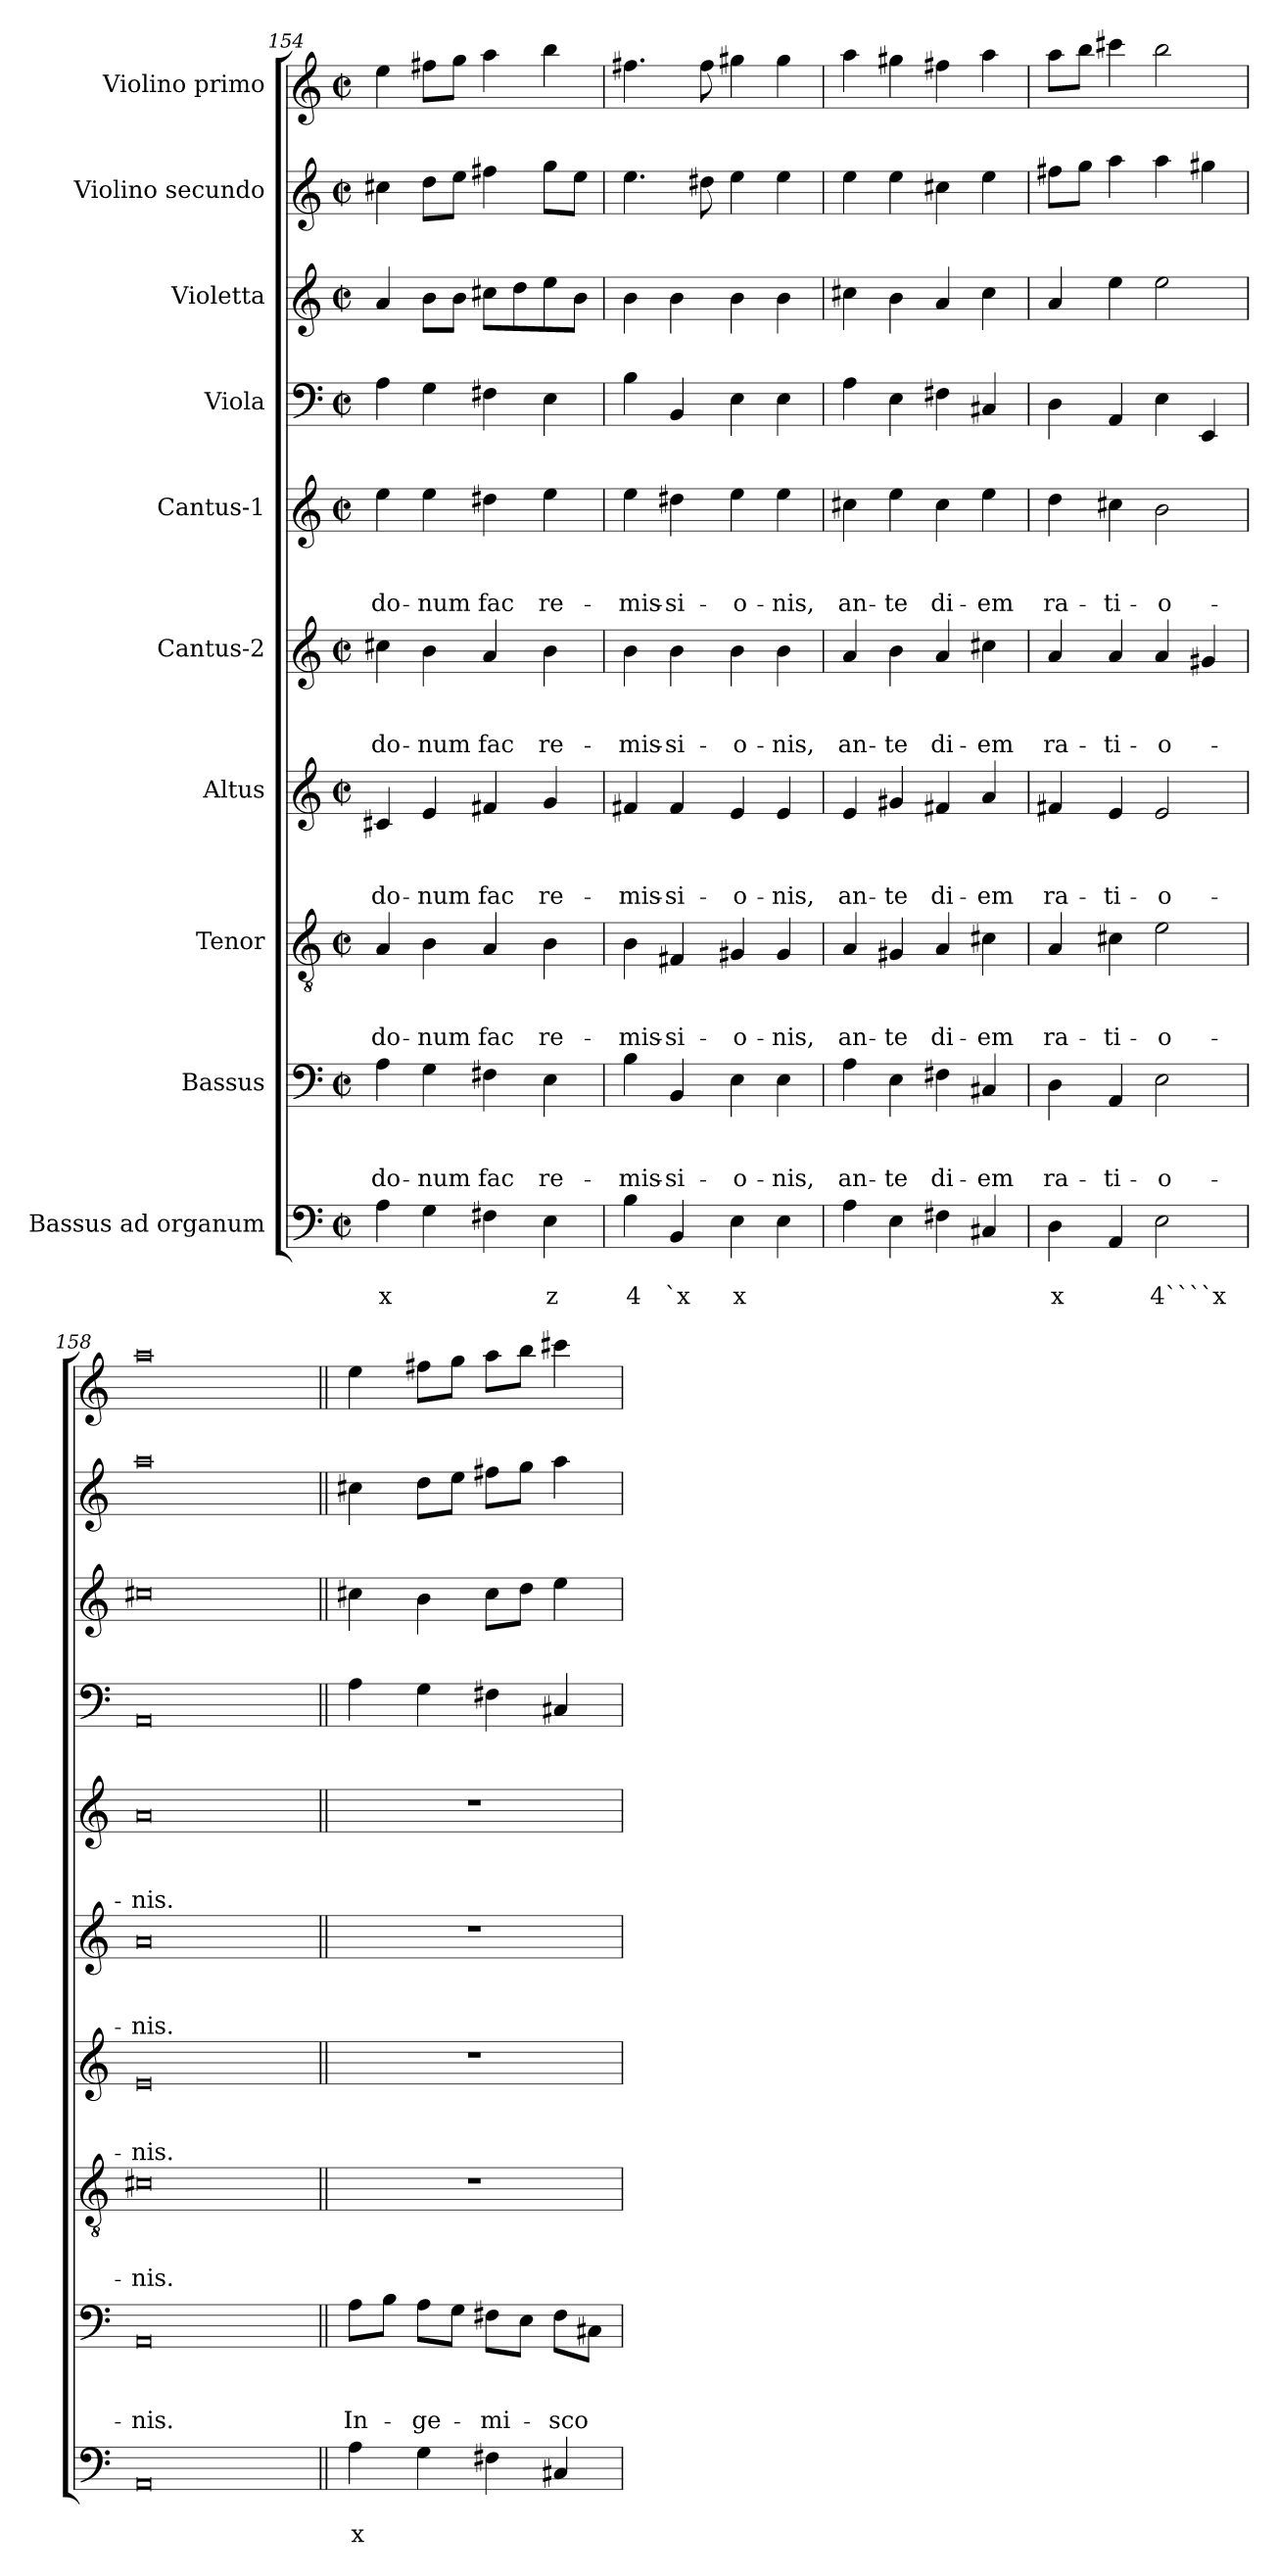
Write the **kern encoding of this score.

**kern	**text	**text	**kern	**text	**text	**text	**kern	**text	**text	**text	**kern	**text	**text	**text	**kern	**text	**text	**text	**kern	**text	**text	**text	**kern	**kern	**kern	**kern
*part10	*part10	*part10	*part9	*part9	*part9	*part9	*part8	*part8	*part8	*part8	*part7	*part7	*part7	*part7	*part6	*part6	*part6	*part6	*part5	*part5	*part5	*part5	*part4	*part3	*part2	*part1
*staff10	*staff10	*staff10	*staff9	*staff9	*staff9	*staff9	*staff8	*staff8	*staff8	*staff8	*staff7	*staff7	*staff7	*staff7	*staff6	*staff6	*staff6	*staff6	*staff5	*staff5	*staff5	*staff5	*staff4	*staff3	*staff2	*staff1
*I"Bassus ad  organum	*	*	*I"Bassus	*	*	*	*I"Tenor	*	*	*	*I"Altus	*	*	*	*I"Cantus-2	*	*	*	*I"Cantus-1	*	*	*	*I"Viola	*I"Violetta	*I"Violino secundo	*I"Violino primo
*clefF4	*	*	*clefF4	*	*	*	*clefGv2	*	*	*	*clefG2	*	*	*	*clefG2	*	*	*	*clefG2	*	*	*	*clefF4	*clefG2	*clefG2	*clefG2
*k[]	*	*	*k[]	*	*	*	*k[]	*	*	*	*k[]	*	*	*	*k[]	*	*	*	*k[]	*	*	*	*k[]	*k[]	*k[]	*k[]
*C:	*	*	*C:	*	*	*	*C:	*	*	*	*C:	*	*	*	*C:	*	*	*	*C:	*	*	*	*C:	*C:	*C:	*C:
*M2/2	*	*	*M2/2	*	*	*	*M2/2	*	*	*	*M2/2	*	*	*	*M2/2	*	*	*	*M2/2	*	*	*	*M2/2	*M2/2	*M2/2	*M2/2
*met(c|)	*	*	*met(c|)	*	*	*	*met(c|)	*	*	*	*met(c|)	*	*	*	*met(c|)	*	*	*	*met(c|)	*	*	*	*met(c|)	*met(c|)	*met(c|)	*met(c|)
=154	=154	=154	=154	=154	=154	=154	=154	=154	=154	=154	=154	=154	=154	=154	=154	=154	=154	=154	=154	=154	=154	=154	=154	=154	=154	=154
!	!	!LO:LY:b	!	!	!	!LO:LY:b	!	!	!	!LO:LY:b	!	!	!	!LO:LY:b	!	!	!	!LO:LY:b	!	!	!	!LO:LY:b	!	!	!	!
4A\	.	x	4A\	.	.	do-	4A/	.	.	do-	4c#X/	.	.	do-	4cc#X\	.	.	do-	4ee\	.	.	do-	4A\	4a/	4cc#X\	4ee\
!	!	!	!	!	!	!LO:LY:b	!	!	!	!LO:LY:b	!	!	!	!LO:LY:b	!	!	!	!LO:LY:b	!	!	!	!LO:LY:b	!	!	!	!
4G\	.	.	4G\	.	.	-num	4B\	.	.	-num	4e/	.	.	-num	4b\	.	.	-num	4ee\	.	.	-num	4G\	8b\L	8dd\L	8ff#X\L
.	.	.	.	.	.	.	.	.	.	.	.	.	.	.	.	.	.	.	.	.	.	.	.	8b\J	8ee\J	8gg\J
!	!	!	!	!	!	!LO:LY:b	!	!	!	!LO:LY:b	!	!	!	!LO:LY:b	!	!	!	!LO:LY:b	!	!	!	!LO:LY:b	!	!	!	!
4F#X\	.	.	4F#X\	.	.	fac	4A/	.	.	fac	4f#X/	.	.	fac	4a/	.	.	fac	4dd#X\	.	.	fac	4F#X\	8cc#X\L	4ff#X\	4aa\
.	.	.	.	.	.	.	.	.	.	.	.	.	.	.	.	.	.	.	.	.	.	.	.	8dd\	.	.
!	!	!LO:LY:b	!	!	!	!LO:LY:b	!	!	!	!LO:LY:b	!	!	!	!LO:LY:b	!	!	!	!LO:LY:b	!	!	!	!LO:LY:b	!	!	!	!
4E\	.	z	4E\	.	.	re-	4B\	.	.	re-	4g/	.	.	re-	4b\	.	.	re-	4ee\	.	.	re-	4E\	8ee\	8gg\L	4bb\
.	.	.	.	.	.	.	.	.	.	.	.	.	.	.	.	.	.	.	.	.	.	.	.	8b\J	8ee\J	.
=155	=155	=155	=155	=155	=155	=155	=155	=155	=155	=155	=155	=155	=155	=155	=155	=155	=155	=155	=155	=155	=155	=155	=155	=155	=155	=155
!	!	!LO:LY:b	!	!	!	!LO:LY:b	!	!	!	!LO:LY:b	!	!	!	!LO:LY:b	!	!	!	!LO:LY:b	!	!	!	!LO:LY:b	!	!	!	!
4B\	.	4	4B\	.	.	-mis-	4B\	.	.	-mis-	4f#X/	.	.	-mis-	4b\	.	.	-mis-	4ee\	.	.	-mis-	4B\	4b\	4.ee\	4.ff#X\
!	!	!LO:LY:b	!	!	!	!LO:LY:b	!	!	!	!LO:LY:b	!	!	!	!LO:LY:b	!	!	!	!LO:LY:b	!	!	!	!LO:LY:b	!	!	!	!
4BB/	.	`x	4BB/	.	.	-si-	4F#X/	.	.	-si-	4f#/	.	.	-si-	4b\	.	.	-si-	4dd#X\	.	.	-si-	4BB/	4b\	.	.
.	.	.	.	.	.	.	.	.	.	.	.	.	.	.	.	.	.	.	.	.	.	.	.	.	8dd#X\	8ff#\
!	!	!LO:LY:b	!	!	!	!LO:LY:b	!	!	!	!LO:LY:b	!	!	!	!LO:LY:b	!	!	!	!LO:LY:b	!	!	!	!LO:LY:b	!	!	!	!
4E\	.	x	4E\	.	.	-o-	4G#X/	.	.	-o-	4e/	.	.	-o-	4b\	.	.	-o-	4ee\	.	.	-o-	4E\	4b\	4ee\	4gg#X\
!	!	!	!	!	!	!LO:LY:b	!	!	!	!LO:LY:b	!	!	!	!LO:LY:b	!	!	!	!LO:LY:b	!	!	!	!LO:LY:b	!	!	!	!
4E\	.	.	4E\	.	.	-nis,	4G#/	.	.	-nis,	4e/	.	.	-nis,	4b\	.	.	-nis,	4ee\	.	.	-nis,	4E\	4b\	4ee\	4gg#\
=156	=156	=156	=156	=156	=156	=156	=156	=156	=156	=156	=156	=156	=156	=156	=156	=156	=156	=156	=156	=156	=156	=156	=156	=156	=156	=156
!	!	!	!	!	!	!LO:LY:b	!	!	!	!LO:LY:b	!	!	!	!LO:LY:b	!	!	!	!LO:LY:b	!	!	!	!LO:LY:b	!	!	!	!
4A\	.	.	4A\	.	.	an-	4A/	.	.	an-	4e/	.	.	an-	4a/	.	.	an-	4cc#X\	.	.	an-	4A\	4cc#X\	4ee\	4aa\
!	!	!	!	!	!	!LO:LY:b	!	!	!	!LO:LY:b	!	!	!	!LO:LY:b	!	!	!	!LO:LY:b	!	!	!	!LO:LY:b	!	!	!	!
4E\	.	.	4E\	.	.	-te	4G#X/	.	.	-te	4g#X/	.	.	-te	4b\	.	.	-te	4ee\	.	.	-te	4E\	4b\	4ee\	4gg#X\
!	!	!	!	!	!	!LO:LY:b	!	!	!	!LO:LY:b	!	!	!	!LO:LY:b	!	!	!	!LO:LY:b	!	!	!	!LO:LY:b	!	!	!	!
4F#X\	.	.	4F#X\	.	.	di-	4A/	.	.	di-	4f#X/	.	.	di-	4a/	.	.	di-	4cc#\	.	.	di-	4F#X\	4a/	4cc#X\	4ff#X\
!	!	!	!	!	!	!LO:LY:b	!	!	!	!LO:LY:b	!	!	!	!LO:LY:b	!	!	!	!LO:LY:b	!	!	!	!LO:LY:b	!	!	!	!
4C#X/	.	.	4C#X/	.	.	-em	4c#X\	.	.	-em	4a/	.	.	-em	4cc#X\	.	.	-em	4ee\	.	.	-em	4C#X/	4cc#\	4ee\	4aa\
=157	=157	=157	=157	=157	=157	=157	=157	=157	=157	=157	=157	=157	=157	=157	=157	=157	=157	=157	=157	=157	=157	=157	=157	=157	=157	=157
!	!	!LO:LY:b	!	!	!	!LO:LY:b	!	!	!	!LO:LY:b	!	!	!	!LO:LY:b	!	!	!	!LO:LY:b	!	!	!	!LO:LY:b	!	!	!	!
4D\	.	x	4D\	.	.	ra-	4A/	.	.	ra-	4f#X/	.	.	ra-	4a/	.	.	ra-	4dd\	.	.	ra-	4D\	4a/	8ff#X\L	8aa\L
.	.	.	.	.	.	.	.	.	.	.	.	.	.	.	.	.	.	.	.	.	.	.	.	.	8gg\J	8bb\J
!	!	!	!	!	!	!LO:LY:b	!	!	!	!LO:LY:b	!	!	!	!LO:LY:b	!	!	!	!LO:LY:b	!	!	!	!LO:LY:b	!	!	!	!
4AA/	.	.	4AA/	.	.	-ti-	4c#X\	.	.	-ti-	4e/	.	.	-ti-	4a/	.	.	-ti-	4cc#X\	.	.	-ti-	4AA/	4ee\	4aa\	4ccc#X\
!	!	!LO:LY:b	!	!	!	!LO:LY:b	!	!	!	!LO:LY:b	!	!	!	!LO:LY:b	!	!	!	!LO:LY:b	!	!	!	!LO:LY:b	!	!	!	!
2E\	.	4````x	2E\	.	.	-o-	2e\	.	.	-o-	2e/	.	.	-o-	4a/	.	.	-o-	2b\	.	.	-o-	4E\	2ee\	4aa\	2bb\
.	.	.	.	.	.	.	.	.	.	.	.	.	.	.	4g#X/	.	.	.	.	.	.	.	4EE/	.	4gg#X\	.
=158	=158	=158	=158	=158	=158	=158	=158	=158	=158	=158	=158	=158	=158	=158	=158	=158	=158	=158	=158	=158	=158	=158	=158	=158	=158	=158
!	!	!	!	!	!	!LO:LY:b	!	!	!	!LO:LY:b	!	!	!	!LO:LY:b	!	!	!	!LO:LY:b	!	!	!	!LO:LY:b	!	!	!	!
0AA	.	.	0AA	.	.	-nis.	0c#X	.	.	-nis.	0e	.	.	-nis.	0a	.	.	-nis.	0a	.	.	-nis.	0AA	0cc#X	0aa	0aa
!!LO:PB:g=z
=159||	=159||	=159||	=159||	=159||	=159||	=159||	=159||	=159||	=159||	=159||	=159||	=159||	=159||	=159||	=159||	=159||	=159||	=159||	=159||	=159||	=159||	=159||	=159||	=159||	=159||	=159||
!	!	!LO:LY:b	!	!	!	!LO:LY:b	!	!	!	!	!	!	!	!	!	!	!	!	!	!	!	!	!	!	!	!
4A\	.	x	8A\L	.	.	In-	1r	.	.	.	1r	.	.	.	1r	.	.	.	1r	.	.	.	4A\	4cc#X\	4cc#X\	4ee\
.	.	.	8B\J	.	.	.	.	.	.	.	.	.	.	.	.	.	.	.	.	.	.	.	.	.	.	.
!	!	!	!	!	!	!LO:LY:b	!	!	!	!	!	!	!	!	!	!	!	!	!	!	!	!	!	!	!	!
4G\	.	.	8A\L	.	.	-ge-	.	.	.	.	.	.	.	.	.	.	.	.	.	.	.	.	4G\	4b\	8dd\L	8ff#X\L
.	.	.	8G\J	.	.	.	.	.	.	.	.	.	.	.	.	.	.	.	.	.	.	.	.	.	8ee\J	8gg\J
!	!	!	!	!	!	!LO:LY:b	!	!	!	!	!	!	!	!	!	!	!	!	!	!	!	!	!	!	!	!
4F#X\	.	.	8F#X\L	.	.	-mi-	.	.	.	.	.	.	.	.	.	.	.	.	.	.	.	.	4F#X\	8cc#\L	8ff#X\L	8aa\L
.	.	.	8E\J	.	.	.	.	.	.	.	.	.	.	.	.	.	.	.	.	.	.	.	.	8dd\J	8gg\J	8bb\J
!	!	!	!	!	!	!LO:LY:b	!	!	!	!	!	!	!	!	!	!	!	!	!	!	!	!	!	!	!	!
4C#X/	.	.	8F#\L	.	.	-sco	.	.	.	.	.	.	.	.	.	.	.	.	.	.	.	.	4C#X/	4ee\	4aa\	4ccc#X\
.	.	.	8C#X\J	.	.	.	.	.	.	.	.	.	.	.	.	.	.	.	.	.	.	.	.	.	.	.
=	=	=	=	=	=	=	=	=	=	=	=	=	=	=	=	=	=	=	=	=	=	=	=	=	=	=
*-	*-	*-	*-	*-	*-	*-	*-	*-	*-	*-	*-	*-	*-	*-	*-	*-	*-	*-	*-	*-	*-	*-	*-	*-	*-	*-
